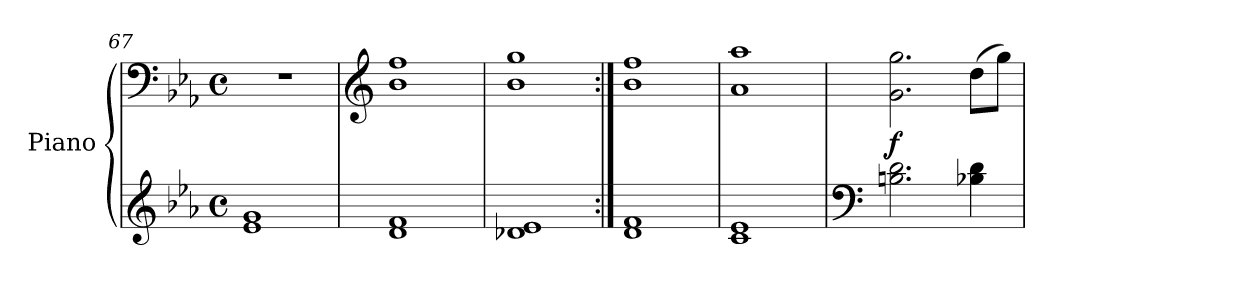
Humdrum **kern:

**kern	**kern	**dynam
*part1	*part1	*part1
*staff2	*staff1	*staff1/2
*I"Piano	*	*
*I'Pno	*	*
*clefG2	*clefF4	*
*k[b-e-a-]	*k[b-e-a-]	*
*M4/4	*M4/4	*
*met(c)	*met(c)	*
=67	=67	=67
1e- 1g	1r	.
=68	=68	=68
*	*clefG2	*
1d 1f	1b- 1ff	.
=69	=69	=69
1d-X 1e-	1b- 1gg	.
=70:|!	=70:|!	=70:|!
1d 1f	1b- 1ff	.
!!LO:LB:g=z
=71	=71	=71
1c 1e-	1a- 1aa-	.
!!LO:LB:g=z
=72	=72	=72
*clefF4	*	*
!	!	!LO:DY:b
2.Bn\ 2.d\	2.g\ 2.gg\	f
4B-X\ 4d\	(>8dd\L	.
.	8gg\J)	.
=	=	=
*-	*-	*-
